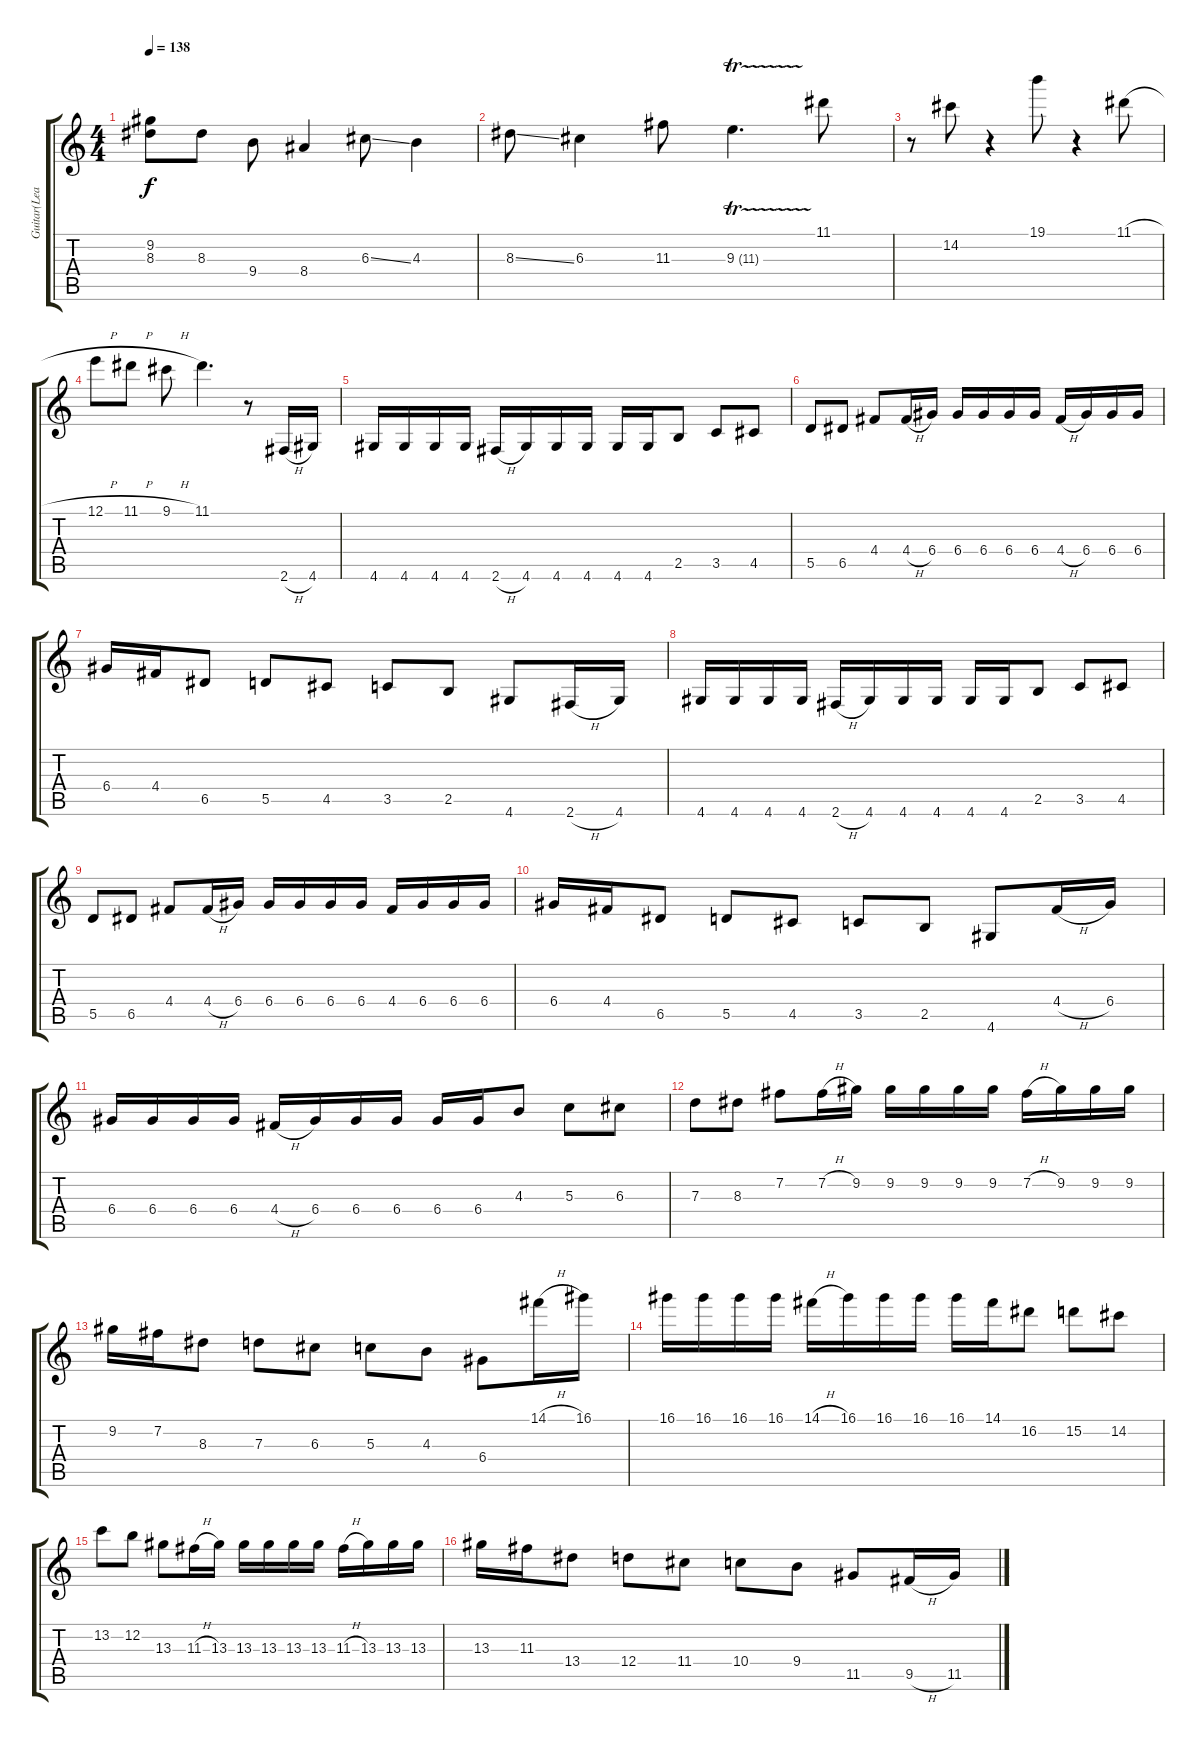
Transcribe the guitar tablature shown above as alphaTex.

\track ("Guitar(Lead)" "Guitar(Lea") {instrument distortionguitar}
\staff {score tabs}
\tuning (E4 B3 G3 D3 A2 E2) {hide}
\ts (4 4)
\tempo 138
\clef g2
\ks c
(9.2 8.3).8{dy f} 8.3.8 9.4.8 8.4.4 6.3{ss}.8 4.3.4 |
8.3{ss}.8 6.3.4 11.3.8 9.3{tr (11 32)}.4{d} 11.1.8 |
r.8 14.2.8 r.4 19.1.8 r.4 11.1{h}.8 |
12.1{h}.8 11.1{h}.8 9.1{h}.8 11.1.4{d} r.8 2.6{h}.16 4.6.16 |
4.6.16 4.6.16 4.6.16 4.6.16 2.6{h}.16 4.6.16 4.6.16 4.6.16 4.6.16 4.6.16 2.5.8 3.5.8 4.5.8 |
5.5.8 6.5.8 4.4.8 4.4{h}.16 6.4.16 6.4.16 6.4.16 6.4.16 6.4.16 4.4{h}.16 6.4.16 6.4.16 6.4.16 |
6.4.16 4.4.16 6.5.8 5.5.8 4.5.8 3.5.8 2.5.8 4.6.8 2.6{h}.16 4.6.16 |
4.6.16 4.6.16 4.6.16 4.6.16 2.6{h}.16 4.6.16 4.6.16 4.6.16 4.6.16 4.6.16 2.5.8 3.5.8 4.5.8 |
5.5.8 6.5.8 4.4.8 4.4{h}.16 6.4.16 6.4.16 6.4.16 6.4.16 6.4.16 4.4.16 6.4.16 6.4.16 6.4.16 |
6.4.16 4.4.16 6.5.8 5.5.8 4.5.8 3.5.8 2.5.8 4.6.8 4.4{h}.16 6.4.16 |
6.4.16 6.4.16 6.4.16 6.4.16 4.4{h}.16 6.4.16 6.4.16 6.4.16 6.4.16 6.4.16 4.3.8 5.3.8 6.3.8 |
7.3.8 8.3.8 7.2.8 7.2{h}.16 9.2.16 9.2.16 9.2.16 9.2.16 9.2.16 7.2{h}.16 9.2.16 9.2.16 9.2.16 |
9.2.16 7.2.16 8.3.8 7.3.8 6.3.8 5.3.8 4.3.8 6.4.8 14.1{h}.16 16.1.16 |
16.1.16 16.1.16 16.1.16 16.1.16 14.1{h}.16 16.1.16 16.1.16 16.1.16 16.1.16 14.1.16 16.2.8 15.2.8 14.2.8 |
13.2.8 12.2.8 13.3.8 11.3{h}.16 13.3.16 13.3.16 13.3.16 13.3.16 13.3.16 11.3{h}.16 13.3.16 13.3.16 13.3.16 |
13.3.16 11.3.16 13.4.8 12.4.8 11.4.8 10.4.8 9.4.8 11.5.8 9.5{h}.16 11.5.16
